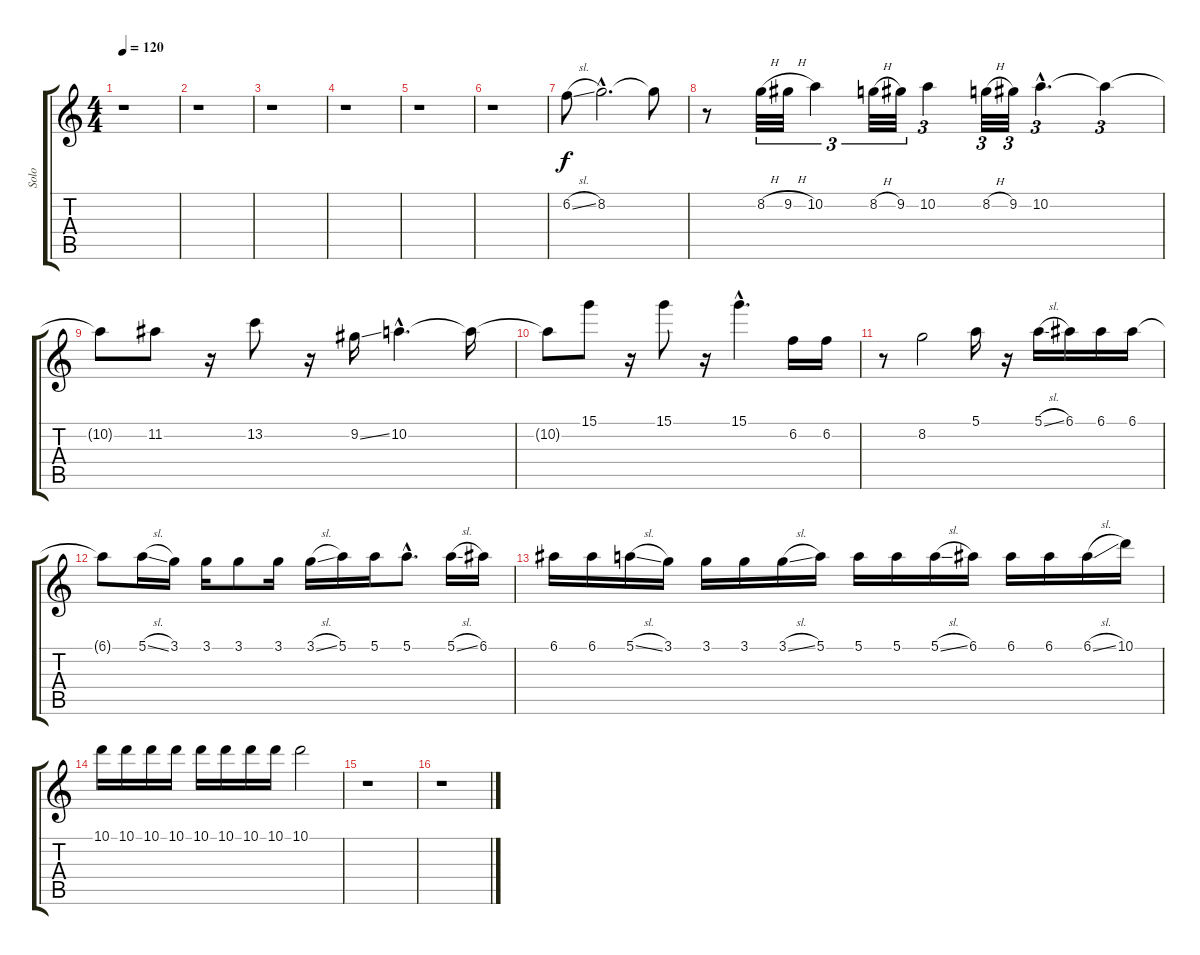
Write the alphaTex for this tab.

\track ("Solo" "Solo") {instrument electricguitarjazz}
\staff {score tabs}
\tuning (E4 B3 G3 D3 A2 E2) {hide}
\ts (4 4)
\tempo 120
\clef g2
\ks c
r.1{dy f} |
r.1 |
r.1 |
r.1 |
r.1 |
r.1 |
6.2{sl}.8 8.2{hac}.2{d} 8.2{t}.8 |
r.8 8.2{h}.32{tu (3 2)} 9.2{h}.32{tu (3 2)} 10.2.4{tu (3 2)} 8.2{h}.32{tu (3 2)} 9.2.32{tu (3 2)} 10.2.4{tu (3 2)} 8.2{h}.32{tu (3 2)} 9.2.32{tu (3 2)} 10.2{hac}.4{d tu (3 2)} 10.2{t}.4{tu (3 2)} |
10.2{t}.8 11.2.8 r.16 13.2.8 r.16 9.2{ss}.16 10.2{hac}.4{d} 10.2{t}.16 |
10.2{t}.8 15.1.8 r.16 15.1.8 r.16 15.1{hac}.4{d} 6.2.16 6.2.16 |
r.8 8.2.2 5.1.16 r.16 5.1{sl}.16 6.1.16 6.1.16 6.1.16 |
6.1{t}.8 5.1{sl}.16 3.1.16 3.1.16 3.1.8 3.1.16 3.1{sl}.16 5.1.16 5.1.16 5.1{hac}.8{d} 5.1{sl}.16 6.1.16 |
6.1.16 6.1.16 5.1{sl}.16 3.1.16 3.1.16 3.1.16 3.1{sl}.16 5.1.16 5.1.16 5.1.16 5.1{sl}.16 6.1.16 6.1.16 6.1.16 6.1{sl}.16 10.1.16 |
10.1.16 10.1.16 10.1.16 10.1.16 10.1.16 10.1.16 10.1.16 10.1.16 10.1.2{instrument overdrivenguitar} |
r.1 |
r.1
